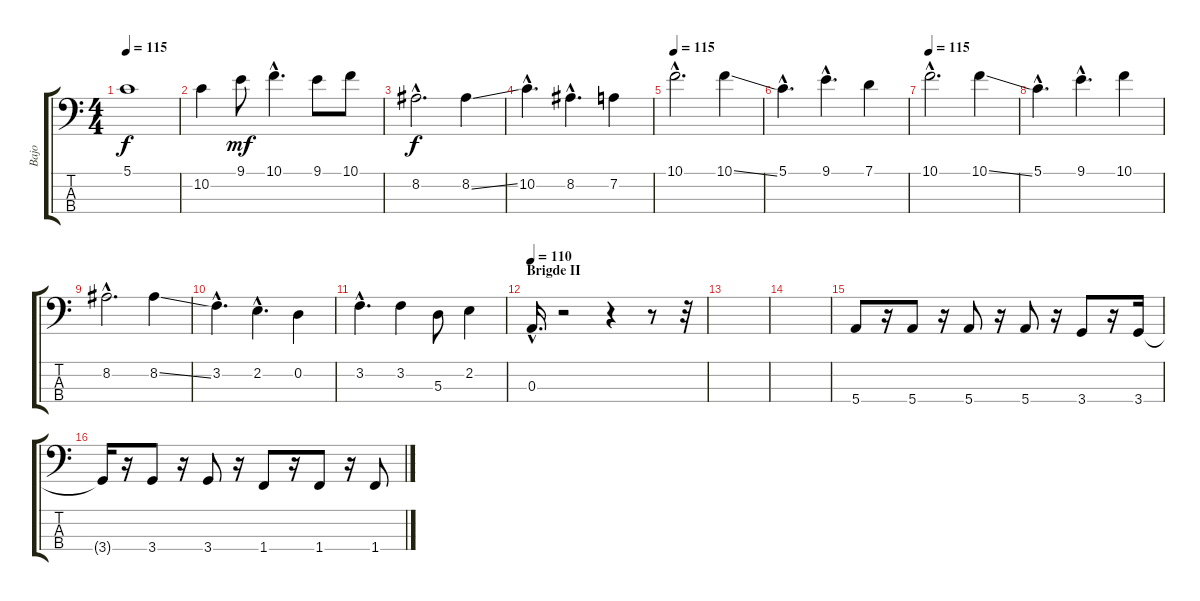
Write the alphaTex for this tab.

\track ("Bajo" "Bajo") {instrument electricbassfinger}
\staff {score tabs}
\tuning (G2 D2 A1 E1) {hide}
\ts (4 4)
\tempo 115
\clef f4
\ks c
5.1.1{dy f} |
10.2.4 9.1.8{dy mf} 10.1{hac}.4{d} 9.1.8 10.1.8 |
8.2{hac}.2{d dy f} 8.2{ss}.4 |
10.2{hac}.4{d} 8.2{hac}.4{d} 7.2.4 |
\section ("" "")
\tempo 115
10.1{hac}.2{d volume 13} 10.1{ss}.4 |
5.1{hac}.4{d} 9.1{hac}.4{d} 7.1.4 |
\tempo 115
10.1{hac}.2{d volume 13} 10.1{ss}.4 |
5.1{hac}.4{d} 9.1{hac}.4{d} 10.1.4 |
8.2{hac}.2{d} 8.2{ss}.4 |
3.2{hac}.4{d} 2.2{hac}.4{d} 0.2.4 |
3.2{hac}.4{d} 3.2.4 5.3.8 2.2.4 |
\section ("" "Brigde II")
\tempo 110
0.3{hac}.16{d} r.2 r.4 r.8 r.32 |
|
|
5.4.8 r.16 5.4.8 r.16 5.4.8 r.16 5.4.8 r.16 3.4.8 r.16 3.4.16 |
3.4{t}.16 r.16 3.4.8 r.16 3.4.8 r.16 1.4.8 r.16 1.4.8 r.16 1.4.8
